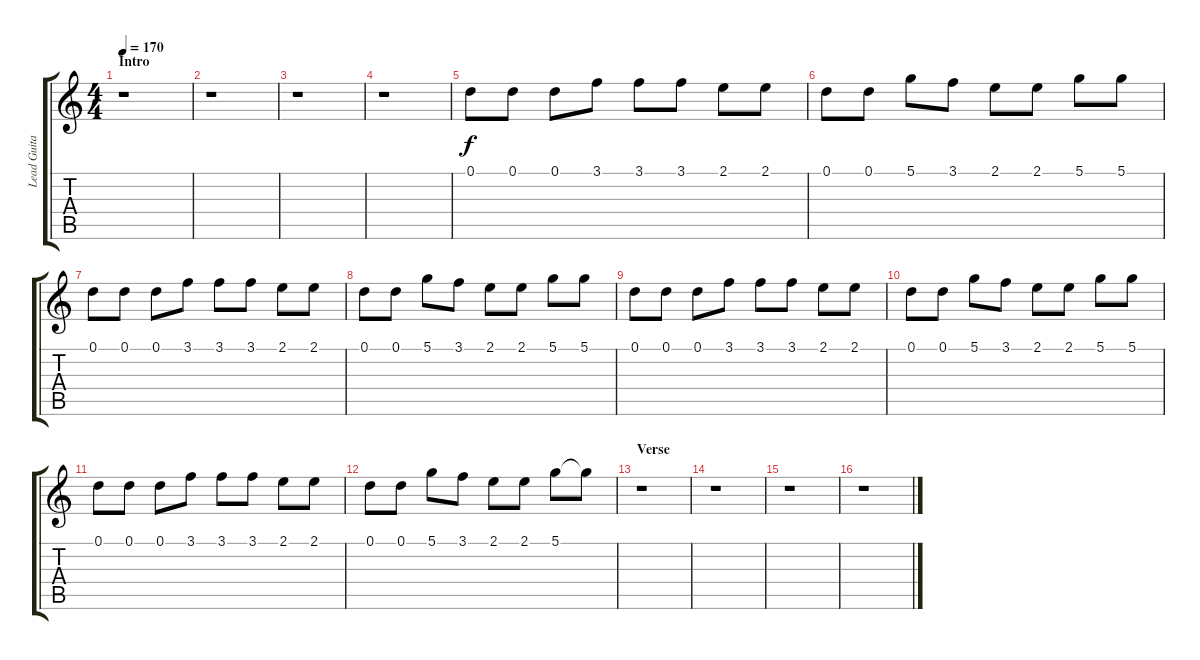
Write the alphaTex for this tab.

\track ("Lead Guitar" "Lead Guita") {instrument distortionguitar}
\staff {score tabs}
\tuning (D4 A3 F3 C3 G2 D2) {hide}
\ts (4 4)
\section ("" "Intro")
\tempo 170
\clef g2
\ks c
r.1{dy f instrument distortionguitar} |
r.1 |
r.1 |
r.1 |
0.1.8 0.1.8 0.1.8 3.1.8 3.1.8 3.1.8 2.1.8 2.1.8 |
0.1.8 0.1.8 5.1.8 3.1.8 2.1.8 2.1.8 5.1.8 5.1.8 |
0.1.8 0.1.8 0.1.8 3.1.8 3.1.8 3.1.8 2.1.8 2.1.8 |
0.1.8 0.1.8 5.1.8 3.1.8 2.1.8 2.1.8 5.1.8 5.1.8 |
0.1.8 0.1.8 0.1.8 3.1.8 3.1.8 3.1.8 2.1.8 2.1.8 |
0.1.8 0.1.8 5.1.8 3.1.8 2.1.8 2.1.8 5.1.8 5.1.8 |
0.1.8 0.1.8 0.1.8 3.1.8 3.1.8 3.1.8 2.1.8 2.1.8 |
0.1.8 0.1.8 5.1.8 3.1.8 2.1.8 2.1.8 5.1.8 5.1{t}.8 |
\section ("" "Verse")
r.1 |
r.1 |
r.1 |
r.1
